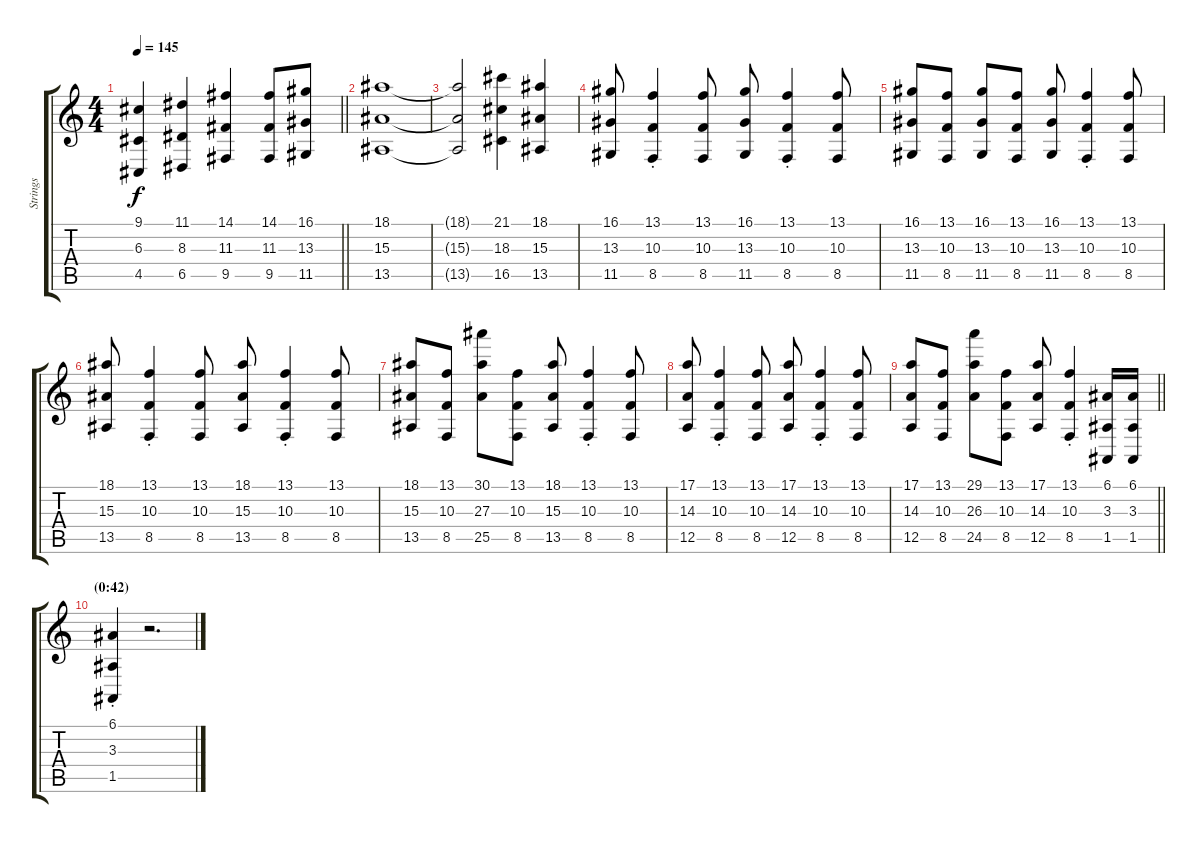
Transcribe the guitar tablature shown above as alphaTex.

\track ("Strings" "Strings") {instrument stringensemble1}
\staff {score tabs}
\tuning (E4 B3 G3 D3 A2 E2) {hide}
\ts (4 4)
\tempo 145
\clef g2
\barLineRight lightlight
\ks c
(9.1 6.3 4.5).4{dy f} (11.1 8.3 6.5).4 (14.1 11.3 9.5).4 (14.1 11.3 9.5).8 (16.1 13.3 11.5).8 |
(18.1 15.3 13.5).1 |
(18.1{t} 15.3{t} 13.5{t}).2 (21.1 18.3 16.5).4 (18.1 15.3 13.5).4 |
(16.1 13.3 11.5).8 (13.1{st} 10.3{st} 8.5{st}).4 (13.1 10.3 8.5).8 (16.1 13.3 11.5).8 (13.1{st} 10.3{st} 8.5{st}).4 (13.1 10.3 8.5).8 |
(16.1 13.3 11.5).8 (13.1 10.3 8.5).8 (16.1 13.3 11.5).8 (13.1 10.3 8.5).8 (16.1 13.3 11.5).8 (13.1{st} 10.3{st} 8.5{st}).4 (13.1 10.3 8.5).8 |
(18.1 15.3 13.5).8 (13.1{st} 10.3{st} 8.5{st}).4 (13.1 10.3 8.5).8 (18.1 15.3 13.5).8 (13.1{st} 10.3{st} 8.5{st}).4 (13.1 10.3 8.5).8 |
(18.1 15.3 13.5).8 (13.1 10.3 8.5).8 (30.1 27.3 25.5).8 (13.1 10.3 8.5).8 (18.1 15.3 13.5).8 (13.1{st} 10.3{st} 8.5{st}).4 (13.1 10.3 8.5).8 |
(17.1 14.3 12.5).8 (13.1{st} 10.3{st} 8.5{st}).4 (13.1 10.3 8.5).8 (17.1 14.3 12.5).8 (13.1{st} 10.3{st} 8.5{st}).4 (13.1 10.3 8.5).8 |
\barLineRight lightlight
(17.1 14.3 12.5).8 (13.1 10.3 8.5).8 (29.1 26.3 24.5).8 (13.1 10.3 8.5).8 (17.1 14.3 12.5).8 (13.1{st} 10.3{st} 8.5{st}).4 (6.1 3.3 1.5).16 (6.1 3.3 1.5).16 |
\section ("" "(0:42)")
(6.1{st} 3.3{st} 1.5{st}).4 r.2{d}
